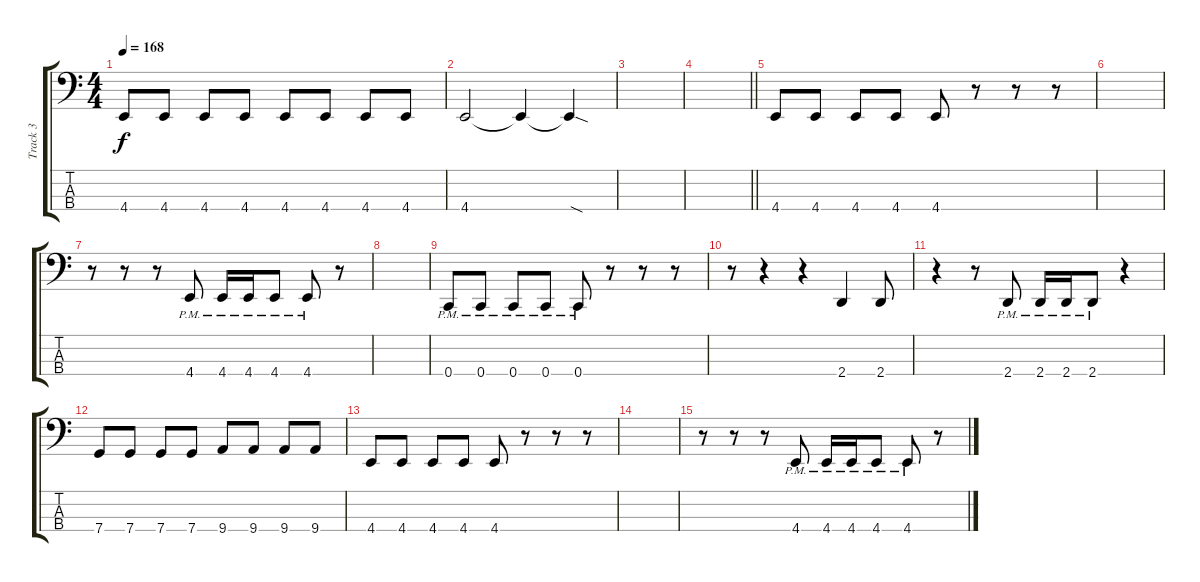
\track ("Track 3" "Track 3") {instrument electricbasspick}
\staff {score tabs}
\tuning (F2 C2 G1 C1) {hide}
\ts (4 4)
\tempo 168
\clef f4
\ks c
4.4.8{dy f} 4.4.8 4.4.8 4.4.8 4.4.8 4.4.8 4.4.8 4.4.8 |
4.4.2 4.4{t}.4 4.4{sod t}.4 |
|
\barLineRight lightlight
|
\section ("" "")
4.4.8 4.4.8 4.4.8 4.4.8 4.4.8 r.8 r.8 r.8 |
|
r.8 r.8 r.8 4.4{pm}.8 4.4{pm}.16 4.4{pm}.16 4.4{pm}.8 4.4{pm}.8 r.8 |
|
0.4{pm}.8 0.4{pm}.8 0.4{pm}.8 0.4{pm}.8 0.4{pm}.8 r.8 r.8 r.8 |
r.8 r.4 r.4 2.4.4 2.4.8 |
r.4 r.8 2.4{pm}.8 2.4{pm}.16 2.4{pm}.16 2.4{pm}.8 r.4 |
7.4.8 7.4.8 7.4.8 7.4.8 9.4.8 9.4.8 9.4.8 9.4.8 |
4.4.8 4.4.8 4.4.8 4.4.8 4.4.8 r.8 r.8 r.8 |
|
r.8 r.8 r.8 4.4{pm}.8 4.4{pm}.16 4.4{pm}.16 4.4{pm}.8 4.4{pm}.8 r.8
